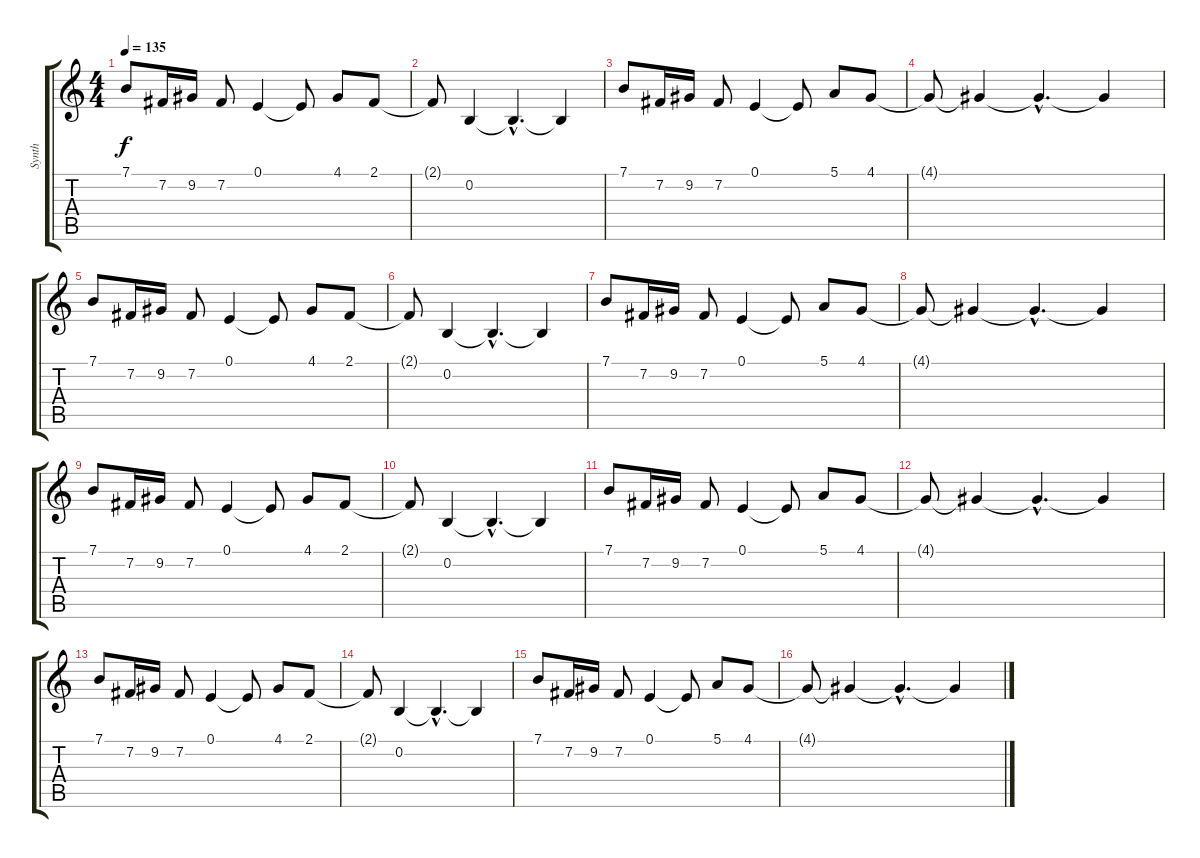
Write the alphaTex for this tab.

\track ("Synth" "Synth") {instrument lead2sawtooth}
\staff {score tabs}
\tuning (E4 B3 G3 D3 A2 D2) {hide}
\ts (4 4)
\tempo 135
\clef g2
\ks c
7.1.8{dy f instrument lead2sawtooth} 7.2.16 9.2.16 7.2.8 0.1.4 0.1{t}.8 4.1.8 2.1.8 |
2.1{t}.8 0.2.4 0.2{hac t}.4{d} 0.2{t}.4 |
7.1.8 7.2.16 9.2.16 7.2.8 0.1.4 0.1{t}.8 5.1.8 4.1.8 |
4.1{t}.8 4.1{t}.4 4.1{hac t}.4{d} 4.1{t}.4 |
7.1.8 7.2.16 9.2.16 7.2.8 0.1.4 0.1{t}.8 4.1.8 2.1.8 |
2.1{t}.8 0.2.4 0.2{hac t}.4{d} 0.2{t}.4 |
7.1.8 7.2.16 9.2.16 7.2.8 0.1.4 0.1{t}.8 5.1.8 4.1.8 |
4.1{t}.8 4.1{t}.4 4.1{hac t}.4{d} 4.1{t}.4 |
7.1.8 7.2.16 9.2.16 7.2.8 0.1.4 0.1{t}.8 4.1.8 2.1.8 |
2.1{t}.8 0.2.4 0.2{hac t}.4{d} 0.2{t}.4 |
7.1.8 7.2.16 9.2.16 7.2.8 0.1.4 0.1{t}.8 5.1.8 4.1.8 |
4.1{t}.8 4.1{t}.4 4.1{hac t}.4{d} 4.1{t}.4 |
7.1.8 7.2.16 9.2.16 7.2.8 0.1.4 0.1{t}.8 4.1.8 2.1.8 |
2.1{t}.8 0.2.4 0.2{hac t}.4{d} 0.2{t}.4 |
7.1.8 7.2.16 9.2.16 7.2.8 0.1.4 0.1{t}.8 5.1.8 4.1.8 |
4.1{t}.8 4.1{t}.4 4.1{hac t}.4{d} 4.1{t}.4
